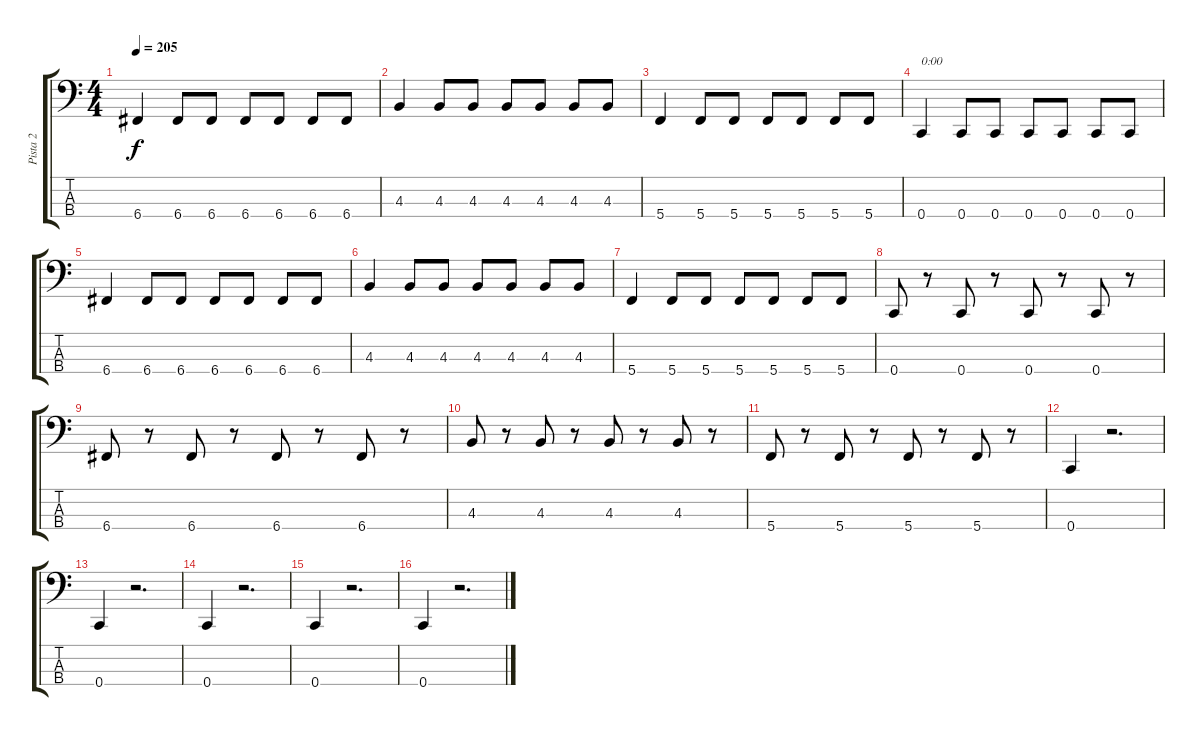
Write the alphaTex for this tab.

\track ("Pista 2" "Pista 2") {instrument electricbassfinger}
\staff {score tabs}
\tuning (F2 C2 G1 C1) {hide}
\ts (4 4)
\tempo 205
\clef f4
\ks c
6.4.4{dy f} 6.4.8 6.4.8 6.4.8 6.4.8 6.4.8 6.4.8 |
4.3.4 4.3.8 4.3.8 4.3.8 4.3.8 4.3.8 4.3.8 |
5.4.4 5.4.8 5.4.8 5.4.8 5.4.8 5.4.8 5.4.8 |
0.4.4{txt "0:00"} 0.4.8 0.4.8 0.4.8 0.4.8 0.4.8 0.4.8 |
6.4.4 6.4.8 6.4.8 6.4.8 6.4.8 6.4.8 6.4.8 |
4.3.4 4.3.8 4.3.8 4.3.8 4.3.8 4.3.8 4.3.8 |
5.4.4 5.4.8 5.4.8 5.4.8 5.4.8 5.4.8 5.4.8 |
0.4.8 r.8 0.4.8 r.8 0.4.8 r.8 0.4.8 r.8 |
6.4.8 r.8 6.4.8 r.8 6.4.8 r.8 6.4.8 r.8 |
4.3.8 r.8 4.3.8 r.8 4.3.8 r.8 4.3.8 r.8 |
5.4.8 r.8 5.4.8 r.8 5.4.8 r.8 5.4.8 r.8 |
0.4.4 r.2{d} |
0.4.4 r.2{d} |
0.4.4 r.2{d} |
0.4.4 r.2{d} |
0.4.4 r.2{d}
